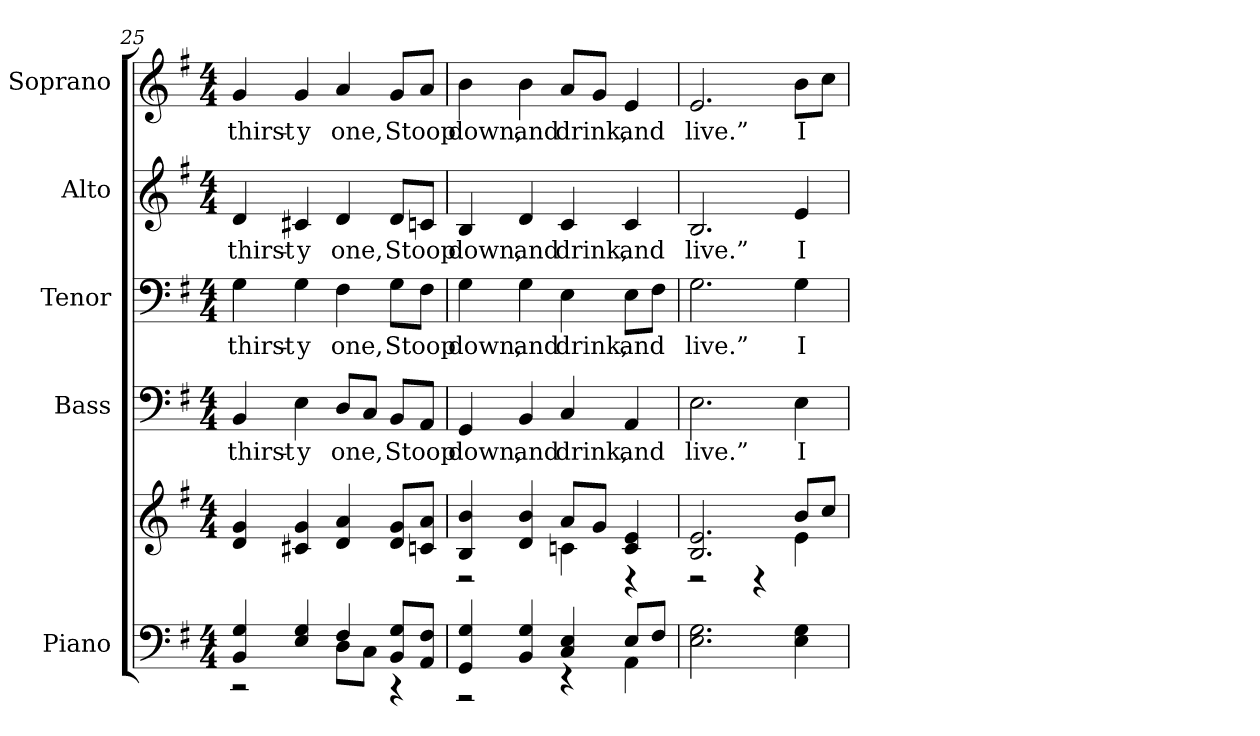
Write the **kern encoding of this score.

**kern	**kern	**kern	**text	**kern	**text	**kern	**text	**kern	**text
*part5	*part5	*part4	*part4	*part3	*part3	*part2	*part2	*part1	*part1
*staff6	*staff5	*staff4	*staff4	*staff3	*staff3	*staff2	*staff2	*staff1	*staff1
*I"Piano	*	*I"Bass	*	*I"Tenor	*	*I"Alto	*	*I"Soprano	*
*I'Pno.	*	*I'B.	*	*I'T.	*	*I'A.	*	*I'S.	*
!!LO:PB:g=z
*clefF4	*clefG2	*clefF4	*	*clefF4	*	*clefG2	*	*clefG2	*
*k[f#]	*k[f#]	*k[f#]	*	*k[f#]	*	*k[f#]	*	*k[f#]	*
*G:	*G:	*G:	*	*G:	*	*G:	*	*G:	*
*M4/4	*M4/4	*M4/4	*	*M4/4	*	*M4/4	*	*M4/4	*
=25	=25	=25	=25	=25	=25	=25	=25	=25	=25
*^	*	*	*	*	*	*	*	*	*
!	!	!	!	!LO:LY:b:color=#000000	!	!	!	!	!	!
!	!	!	!	!	!	!LO:LY:b:color=#000000	!	!	!	!
!	!	!	!	!	!	!	!	!LO:LY:b:color=#000000	!	!
!	!	!	!	!	!	!	!	!	!	!LO:LY:b:color=#000000
4BBi/ 4Gi	2r	4di/ 4gi	4BBi/	thirst-	4Gi\	thirst-	4di/	thirst-	4gi/	thirst-
!	!	!	!	!LO:LY:b:color=#000000	!	!	!	!	!	!
!	!	!	!	!	!	!LO:LY:b:color=#000000	!	!	!	!
!	!	!	!	!	!	!	!	!LO:LY:b:color=#000000	!	!
!	!	!	!	!	!	!	!	!	!	!LO:LY:b:color=#000000
4Ei/ 4Gi	.	4c#Xi/ 4gi	4Ei\	-y	4Gi\	-y	4c#Xi/	-y	4gi/	-y
!	!	!	!	!LO:LY:b:color=#000000	!	!	!	!	!	!
!	!	!	!	!	!	!LO:LY:b:color=#000000	!	!	!	!
!	!	!	!	!	!	!	!	!LO:LY:b:color=#000000	!	!
!	!	!	!	!	!	!	!	!	!	!LO:LY:b:color=#000000
4F#i/	8Di\L	4di/ 4ai	8Di/L	one,	4F#i\	one,	4di/	one,	4ai/	one,
.	8Ci\J	.	8Ci/J	.	.	.	.	.	.	.
!	!	!	!	!LO:LY:b:color=#000000	!	!	!	!	!	!
!	!	!	!	!	!	!LO:LY:b:color=#000000	!	!	!	!
!	!	!	!	!	!	!	!	!LO:LY:b:color=#000000	!	!
!	!	!	!	!	!	!	!	!	!	!LO:LY:b:color=#000000
8BBi/ 8GiL	4r	8di/ 8giL	8BBi/L	Stoop	8Gi\L	Stoop	8di/L	Stoop	8gi/L	Stoop
8AAi/ 8F#iJ	.	8cni/ 8aiJ	8AAi/J	.	8F#i\J	.	8cni/J	.	8ai/J	.
=26	=26	=26	=26	=26	=26	=26	=26	=26	=26	=26
*	*	*^	*	*	*	*	*	*	*	*
!	!	!	!	!	!LO:LY:b:color=#000000	!	!	!	!	!	!
!	!	!	!	!	!	!	!LO:LY:b:color=#000000	!	!	!	!
!	!	!	!	!	!	!	!	!	!LO:LY:b:color=#000000	!	!
!	!	!	!	!	!	!	!	!	!	!	!LO:LY:b:color=#000000
4GGi/ 4Gi	2r	4Bi/ 4bi	2r	4GGi/	down,	4Gi\	down,	4Bi/	down,	4bi\	down,
!	!	!	!	!	!LO:LY:b:color=#000000	!	!	!	!	!	!
!	!	!	!	!	!	!	!LO:LY:b:color=#000000	!	!	!	!
!	!	!	!	!	!	!	!	!	!LO:LY:b:color=#000000	!	!
!	!	!	!	!	!	!	!	!	!	!	!LO:LY:b:color=#000000
4BBi/ 4Gi	.	4di/ 4bi	.	4BBi/	and	4Gi\	and	4di/	and	4bi\	and
!	!	!	!	!	!LO:LY:b:color=#000000	!	!	!	!	!	!
!	!	!	!	!	!	!	!LO:LY:b:color=#000000	!	!	!	!
!	!	!	!	!	!	!	!	!	!LO:LY:b:color=#000000	!	!
!	!	!	!	!	!	!	!	!	!	!	!LO:LY:b:color=#000000
4Ci/ 4Ei	4r	8ai/L	4cni\	4Ci/	drink,	4Ei\	drink,	4ci/	drink,	8ai/L	drink,
.	.	8gi/J	.	.	.	.	.	.	.	8gi/J	.
!	!	!	!	!	!LO:LY:b:color=#000000	!	!	!	!	!	!
!	!	!	!	!	!	!	!LO:LY:b:color=#000000	!	!	!	!
!	!	!	!	!	!	!	!	!	!LO:LY:b:color=#000000	!	!
!	!	!	!	!	!	!	!	!	!	!	!LO:LY:b:color=#000000
8Ei/L	4AAi\	4ci/ 4ei	4r	4AAi/	and	8Ei\L	and	4ci/	and	4ei/	and
8F#i/J	.	.	.	.	.	8F#i\J	.	.	.	.	.
*v	*v	*	*	*	*	*	*	*	*	*	*
!!LO:PB:g=z
=27	=27	=27	=27	=27	=27	=27	=27	=27	=27	=27
!	!	!	!	!LO:LY:b:color=#000000	!	!	!	!	!	!
!	!	!	!	!	!	!LO:LY:b:color=#000000	!	!	!	!
!	!	!	!	!	!	!	!	!LO:LY:b:color=#000000	!	!
!	!	!	!	!	!	!	!	!	!	!LO:LY:b:color=#000000
2.Ei\ 2.Gi	2.Bi/ 2.ei	2r	2.Ei\	live.”	2.Gi\	live.”	2.Bi/	live.”	2.ei/	live.”
.	.	4r	.	.	.	.	.	.	.	.
!	!	!	!	!LO:LY:b:color=#000000	!	!	!	!	!	!
!	!	!	!	!	!	!LO:LY:b:color=#000000	!	!	!	!
!	!	!	!	!	!	!	!	!LO:LY:b:color=#000000	!	!
!	!	!	!	!	!	!	!	!	!	!LO:LY:b:color=#000000
4Ei\ 4Gi	8bi/L	4ei\	4Ei\	I	4Gi\	I	4ei/	I	8bi\L	I
.	8cci/J	.	.	.	.	.	.	.	8cci\J	.
*	*v	*v	*	*	*	*	*	*	*	*
=	=	=	=	=	=	=	=	=	=
*-	*-	*-	*-	*-	*-	*-	*-	*-	*-
